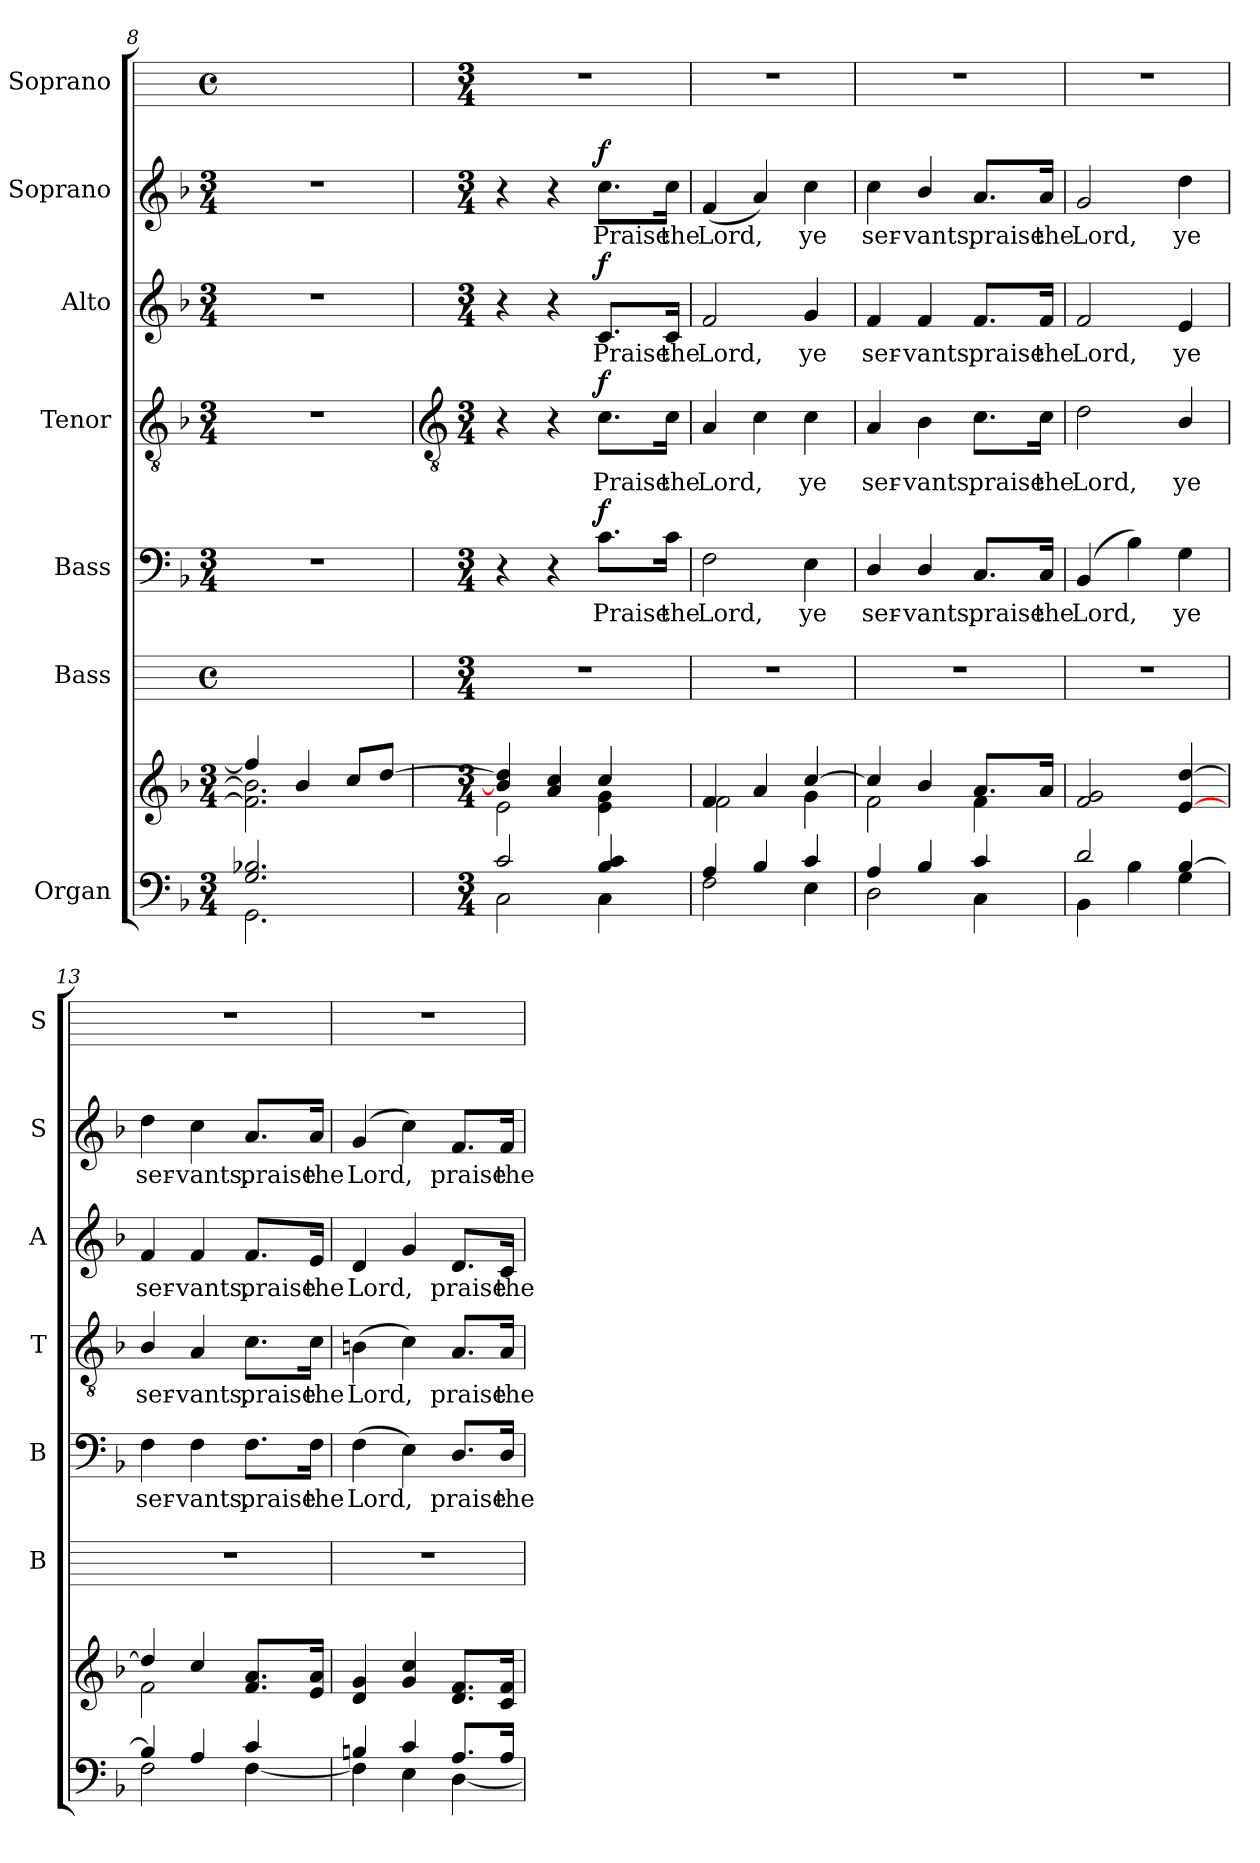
**kern	**kern	**kern	**kern	**text	**dynam	**kern	**text	**dynam	**kern	**text	**dynam	**kern	**text	**dynam	**kern
*part7	*part7	*part6	*part5	*part5	*part5	*part4	*part4	*part4	*part3	*part3	*part3	*part2	*part2	*part2	*part1
*staff8	*staff7	*staff6	*staff5	*staff5	*staff5	*staff4	*staff4	*staff4	*staff3	*staff3	*staff3	*staff2	*staff2	*staff2	*staff1
*I"Organ	*	*I"Bass	*I"Bass	*	*	*I"Tenor	*	*	*I"Alto	*	*	*I"Soprano	*	*	*I"Soprano
*	*	*I'B	*I'B	*	*	*I'T	*	*	*I'A	*	*	*I'S	*	*	*I'S
*clefF4	*clefG2	*	*clefF4	*	*	*clefGv2	*	*	*clefG2	*	*	*clefG2	*	*	*
*k[b-]	*k[b-]	*	*k[b-]	*	*	*k[b-]	*	*	*k[b-]	*	*	*k[b-]	*	*	*
*F:	*F:	*	*F:	*	*	*F:	*	*	*F:	*	*	*F:	*	*	*
*M3/4	*M3/4	*M4/4	*M3/4	*	*	*M3/4	*	*	*M3/4	*	*	*M3/4	*	*	*M4/4
*	*	*met(c)	*	*	*	*	*	*	*	*	*	*	*	*	*met(c)
=8	=8	=8	=8	=8	=8	=8	=8	=8	=8	=8	=8	=8	=8	=8	=8
*^	*^	*	*	*	*	*	*	*	*	*	*	*	*	*	*
!	!	!	!	!	!LO:N:vis=1	!	!	!LO:N:vis=1	!	!	!LO:N:vis=1	!	!	!LO:N:vis=1	!	!	!
2.G/ 2.B-X/	2.GG\	4ff/]	2.f\] 2.b-\]	2.r	2.r	.	.	2.r	.	.	2.r	.	.	2.r	.	.	2.r
.	.	4b-/	.	.	.	.	.	.	.	.	.	.	.	.	.	.	.
.	.	8cc/L	.	.	.	.	.	.	.	.	.	.	.	.	.	.	.
.	.	[8dd/J	.	.	.	.	.	.	.	.	.	.	.	.	.	.	.
!!LO:LB:g=z
=9	=9	=9	=9	=9	=9	=9	=9	=9	=9	=9	=9	=9	=9	=9	=9	=9	=9
*	*	*	*	*	*	*	*	*clefGv2	*	*	*	*	*	*	*	*	*
*M3/4	*	*M3/4	*	*M3/4	*M3/4	*	*	*M3/4	*	*	*M3/4	*	*	*M3/4	*	*	*M3/4
2c/	2C\	4b-/] 4dd/]	2e\	2.r	4r	.	.	4r	.	.	4r	.	.	4r	.	.	2.r
.	.	4a/ 4cc/	.	.	4r	.	.	4r	.	.	4r	.	.	4r	.	.	.
!	!	!	!	!	!	!LO:LY:b	!LO:DY:b	!	!LO:LY:b	!LO:DY:b	!	!LO:LY:b	!LO:DY:b	!	!LO:LY:b	!LO:DY:b	!
4B-/ 4c/	4C\	4cc/	4e\ 4g\	.	8.c\L	Praise	f	8.c\L	Praise	f	8.c/L	Praise	f	8.cc\L	Praise	f	.
!	!	!	!	!	!	!LO:LY:b	!	!	!LO:LY:b	!	!	!LO:LY:b	!	!	!LO:LY:b	!	!
.	.	.	.	.	16c\Jk	the	.	16c\Jk	the	.	16c/Jk	the	.	16cc\Jk	the	.	.
=10	=10	=10	=10	=10	=10	=10	=10	=10	=10	=10	=10	=10	=10	=10	=10	=10	=10
!	!	!	!	!	!	!LO:LY:b	!	!	!LO:LY:b	!	!	!LO:LY:b	!	!	!LO:LY:b	!	!
4A/	2F\	4f/	2f\	2.r	2F	Lord,	.	4A	Lord,	.	2f	Lord,	.	(<4f	Lord,	.	2.r
4B-/	.	4a/	.	.	.	.	.	4c	.	.	.	.	.	4a)	.	.	.
!	!	!	!	!	!	!LO:LY:b	!	!	!LO:LY:b	!	!	!LO:LY:b	!	!	!LO:LY:b	!	!
4c/	4E\	[4cc/	4g\	.	4E	ye	.	4c	ye	.	4g	ye	.	4cc	ye	.	.
=11	=11	=11	=11	=11	=11	=11	=11	=11	=11	=11	=11	=11	=11	=11	=11	=11	=11
!	!	!	!	!	!	!LO:LY:b	!	!	!LO:LY:b	!	!	!LO:LY:b	!	!	!LO:LY:b	!	!
4A/	2D\	4cc/]	2f\	2.r	4D/	ser-	.	4A	ser-	.	4f	ser-	.	4cc	ser-	.	2.r
!	!	!	!	!	!	!LO:LY:b	!	!	!LO:LY:b	!	!	!LO:LY:b	!	!	!LO:LY:b	!	!
4B-/	.	4b-/	.	.	4D/	-vants,	.	4B-\	-vants,	.	4f/	-vants,	.	4b-/	-vants,	.	.
!	!	!	!	!	!	!LO:LY:b	!	!	!LO:LY:b	!	!	!LO:LY:b	!	!	!LO:LY:b	!	!
4c/	4C\	8.a/L	4f\	.	8.C/L	praise	.	8.c\L	praise	.	8.f/L	praise	.	8.a/L	praise	.	.
!	!	!	!	!	!	!LO:LY:b	!	!	!LO:LY:b	!	!	!LO:LY:b	!	!	!LO:LY:b	!	!
.	.	16a/J	.	.	16C/Jk	the	.	16c\Jk	the	.	16f/Jk	the	.	16a/Jk	the	.	.
=12	=12	=12	=12	=12	=12	=12	=12	=12	=12	=12	=12	=12	=12	=12	=12	=12	=12
!	!	!	!	!	!	!LO:LY:b	!	!	!LO:LY:b	!	!	!LO:LY:b	!	!	!LO:LY:b	!	!
2d/	4BB-\	2f/ 2g/	2.ryy	2.r	(4BB-	Lord,	.	2d	Lord,	.	2f	Lord,	.	2g	Lord,	.	2.r
.	4B-\	.	.	.	4B-)	.	.	.	.	.	.	.	.	.	.	.	.
!	!	!	!	!	!	!LO:LY:b	!	!	!LO:LY:b	!	!	!LO:LY:b	!	!	!LO:LY:b	!	!
[4B-/	4G\	[4e/ [4dd/	.	.	4G	ye	.	4B-/	ye	.	4e	ye	.	4dd	ye	.	.
=13	=13	=13	=13	=13	=13	=13	=13	=13	=13	=13	=13	=13	=13	=13	=13	=13	=13
!	!	!	!	!	!	!LO:LY:b	!	!	!LO:LY:b	!	!	!LO:LY:b	!	!	!LO:LY:b	!	!
4B-/]	2F\	4dd/]	2f\	2.r	4F	ser-	.	4B-/	ser-	.	4f	ser-	.	4dd	ser-	.	2.r
!	!	!	!	!	!	!LO:LY:b	!	!	!LO:LY:b	!	!	!LO:LY:b	!	!	!LO:LY:b	!	!
4A/	.	4cc/	.	.	4F	-vants,	.	4A	-vants,	.	4f	-vants,	.	4cc	-vants,	.	.
!	!	!	!	!	!	!LO:LY:b	!	!	!LO:LY:b	!	!	!LO:LY:b	!	!	!LO:LY:b	!	!
4c/	[4F\	8.f/ 8.a/L	4ryy	.	8.F\L	praise	.	8.c\L	praise	.	8.f/L	praise	.	8.a/L	praise	.	.
!	!	!	!	!	!	!LO:LY:b	!	!	!LO:LY:b	!	!	!LO:LY:b	!	!	!LO:LY:b	!	!
.	.	16e/ 16a/J	.	.	16F\Jk	the	.	16c\Jk	the	.	16e/Jk	the	.	16a/Jk	the	.	.
=14	=14	=14	=14	=14	=14	=14	=14	=14	=14	=14	=14	=14	=14	=14	=14	=14	=14
!	!	!	!	!	!	!LO:LY:b	!	!	!LO:LY:b	!	!	!LO:LY:b	!	!	!LO:LY:b	!	!
4Bn/	4F\]	4d/ 4g/	2.ryy	2.r	(>4F	Lord,	.	(>4Bn	Lord,	.	4d	Lord,	.	(<4g	Lord,	.	2.r
4c/	4E\	4g/ 4cc/	.	.	4E)	.	.	4c)	.	.	4g	.	.	4cc)	.	.	.
!	!	!	!	!	!	!LO:LY:b	!	!	!LO:LY:b	!	!	!LO:LY:b	!	!	!LO:LY:b	!	!
8.A/L	[4D\	8.d/ 8.f/L	.	.	8.D/L	praise	.	8.A/L	praise	.	8.d/L	praise	.	8.f/L	praise	.	.
!	!	!	!	!	!	!LO:LY:b	!	!	!LO:LY:b	!	!	!LO:LY:b	!	!	!LO:LY:b	!	!
16A/Jk	.	16c/ 16f/J	.	.	16D/Jk	the	.	16A/Jk	the	.	16c/Jk	the	.	16f/Jk	the	.	.
*v	*v	*	*	*	*	*	*	*	*	*	*	*	*	*	*	*	*
*	*v	*v	*	*	*	*	*	*	*	*	*	*	*	*	*	*
=	=	=	=	=	=	=	=	=	=	=	=	=	=	=	=
*-	*-	*-	*-	*-	*-	*-	*-	*-	*-	*-	*-	*-	*-	*-	*-
